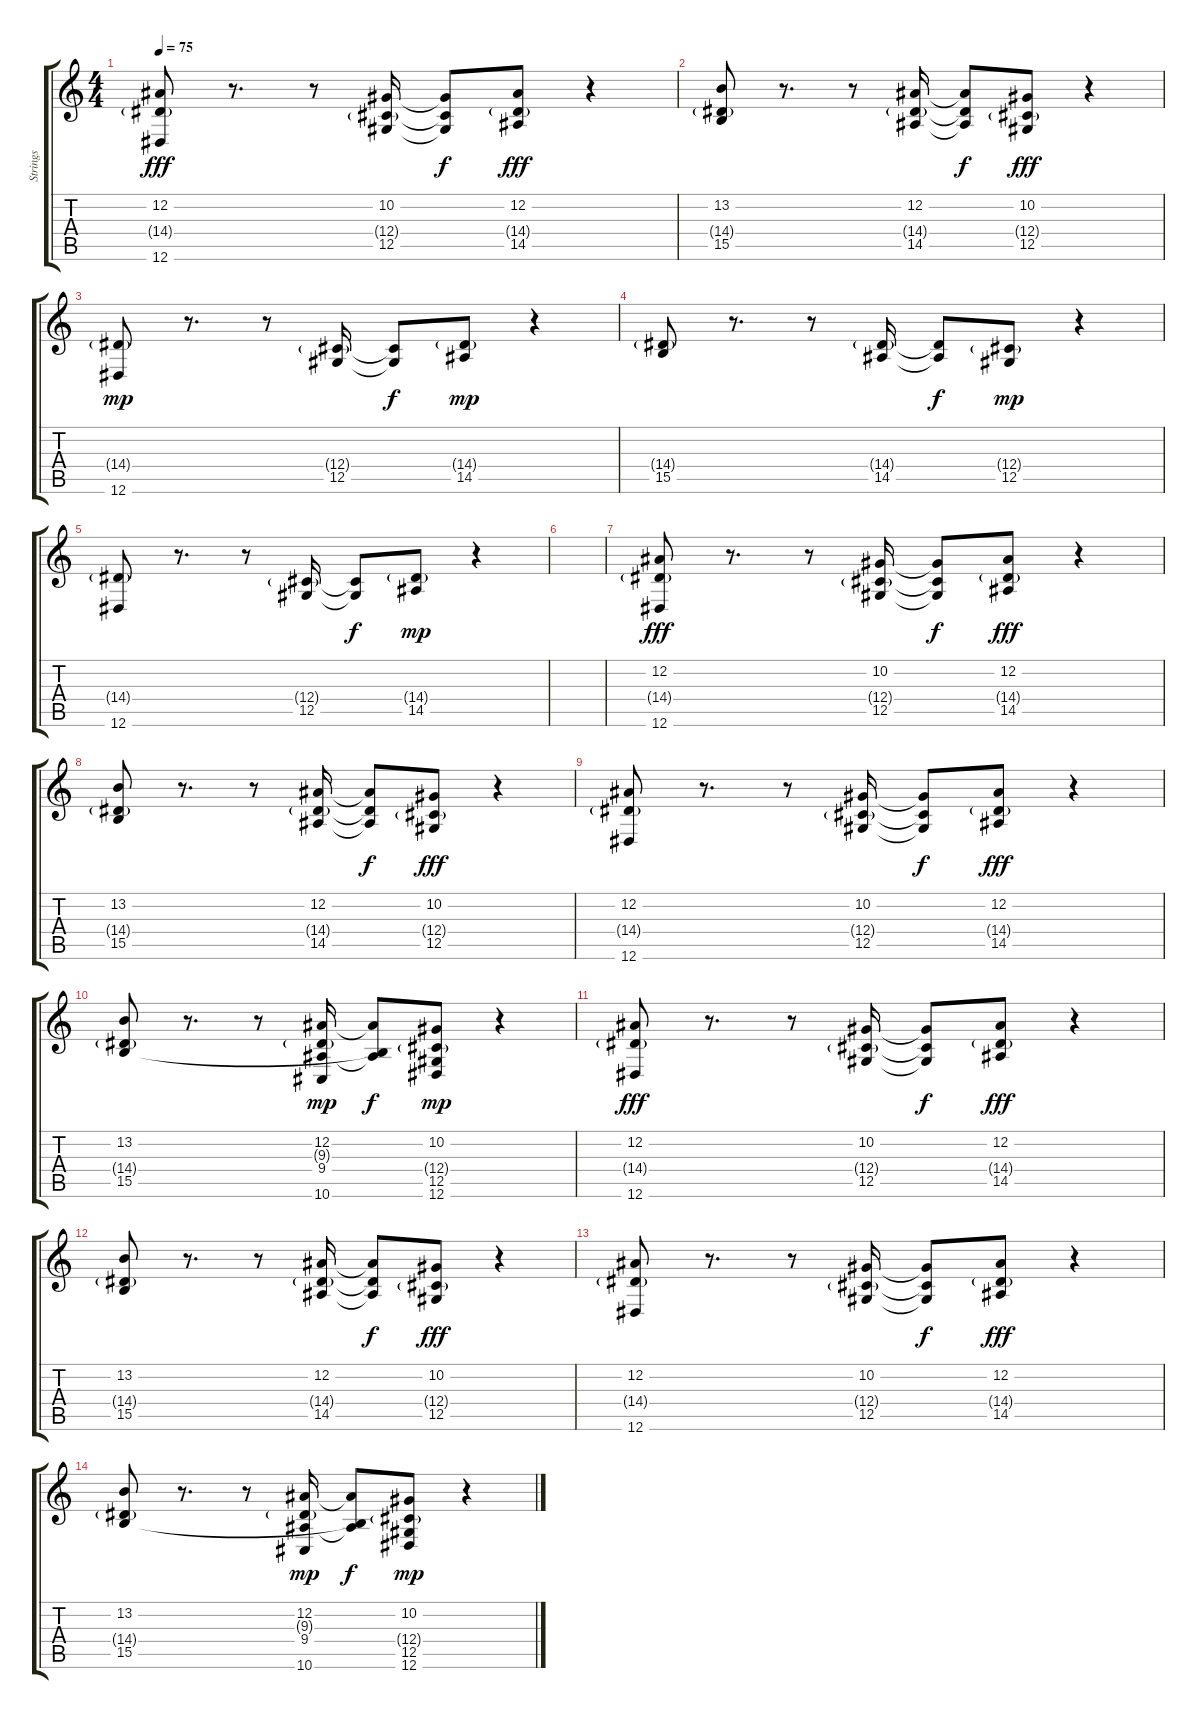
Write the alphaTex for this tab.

\track ("Strings" "Strings") {instrument stringensemble1}
\staff {score tabs}
\tuning (Eb4 Bb3 Gb3 Db3 Ab2 Eb2) {hide}
\ts (4 4)
\tempo 75
\clef g2
\ks c
(12.2 14.4{g} 12.6).8{dy fff} r.8{d} r.8 (10.2 12.4{g} 12.5).16 (10.2{t} 12.4{t} 12.5{t}).8{dy f} (12.2 14.4{g} 14.5).8{dy fff} r.4 |
(13.2 14.4{g} 15.5).8 r.8{d} r.8 (12.2 14.4{g} 14.5).16 (12.2{t} 14.4{t} 14.5{t}).8{dy f} (10.2 12.4{g} 12.5).8{dy fff} r.4 |
(14.4{g} 12.6).8{dy mp} r.8{d} r.8 (12.4{g} 12.5).16 (12.4{t} 12.5{t}).8{dy f} (14.4{g} 14.5).8{dy mp} r.4 |
(14.4{g} 15.5).8 r.8{d} r.8 (14.4{g} 14.5).16 (14.4{t} 14.5{t}).8{dy f} (12.4{g} 12.5).8{dy mp} r.4 |
(14.4{g} 12.6).8 r.8{d} r.8 (12.4{g} 12.5).16 (12.4{t} 12.5{t}).8{dy f} (14.4{g} 14.5).8{dy mp} r.4 |
|
(12.2 14.4{g} 12.6).8{dy fff} r.8{d} r.8 (10.2 12.4{g} 12.5).16 (10.2{t} 12.4{t} 12.5{t}).8{dy f} (12.2 14.4{g} 14.5).8{dy fff} r.4 |
(13.2 14.4{g} 15.5).8 r.8{d} r.8 (12.2 14.4{g} 14.5).16 (12.2{t} 14.4{t} 14.5{t}).8{dy f} (10.2 12.4{g} 12.5).8{dy fff} r.4 |
(12.2 14.4{g} 12.6).8 r.8{d} r.8 (10.2 12.4{g} 12.5).16 (10.2{t} 12.4{t} 12.5{t}).8{dy f} (12.2 14.4{g} 14.5).8{dy fff} r.4 |
(13.2 14.4{g} 15.5).8 r.8{d} r.8 (12.2 9.3{g} 9.4 10.6).16{dy mp} (12.2{t} 9.4{t} 15.5{t}).8{dy f} (10.2 12.4{g} 12.5 12.6).8{dy mp} r.4 |
(12.2 14.4{g} 12.6).8{dy fff} r.8{d} r.8 (10.2 12.4{g} 12.5).16 (10.2{t} 12.4{t} 12.5{t}).8{dy f} (12.2 14.4{g} 14.5).8{dy fff} r.4 |
(13.2 14.4{g} 15.5).8 r.8{d} r.8 (12.2 14.4{g} 14.5).16 (12.2{t} 14.4{t} 14.5{t}).8{dy f} (10.2 12.4{g} 12.5).8{dy fff} r.4 |
(12.2 14.4{g} 12.6).8 r.8{d} r.8 (10.2 12.4{g} 12.5).16 (10.2{t} 12.4{t} 12.5{t}).8{dy f} (12.2 14.4{g} 14.5).8{dy fff} r.4 |
(13.2 14.4{g} 15.5).8 r.8{d} r.8 (12.2 9.3{g} 9.4 10.6).16{dy mp} (12.2{t} 9.4{t} 15.5{t}).8{dy f} (10.2 12.4{g} 12.5 12.6).8{dy mp} r.4
